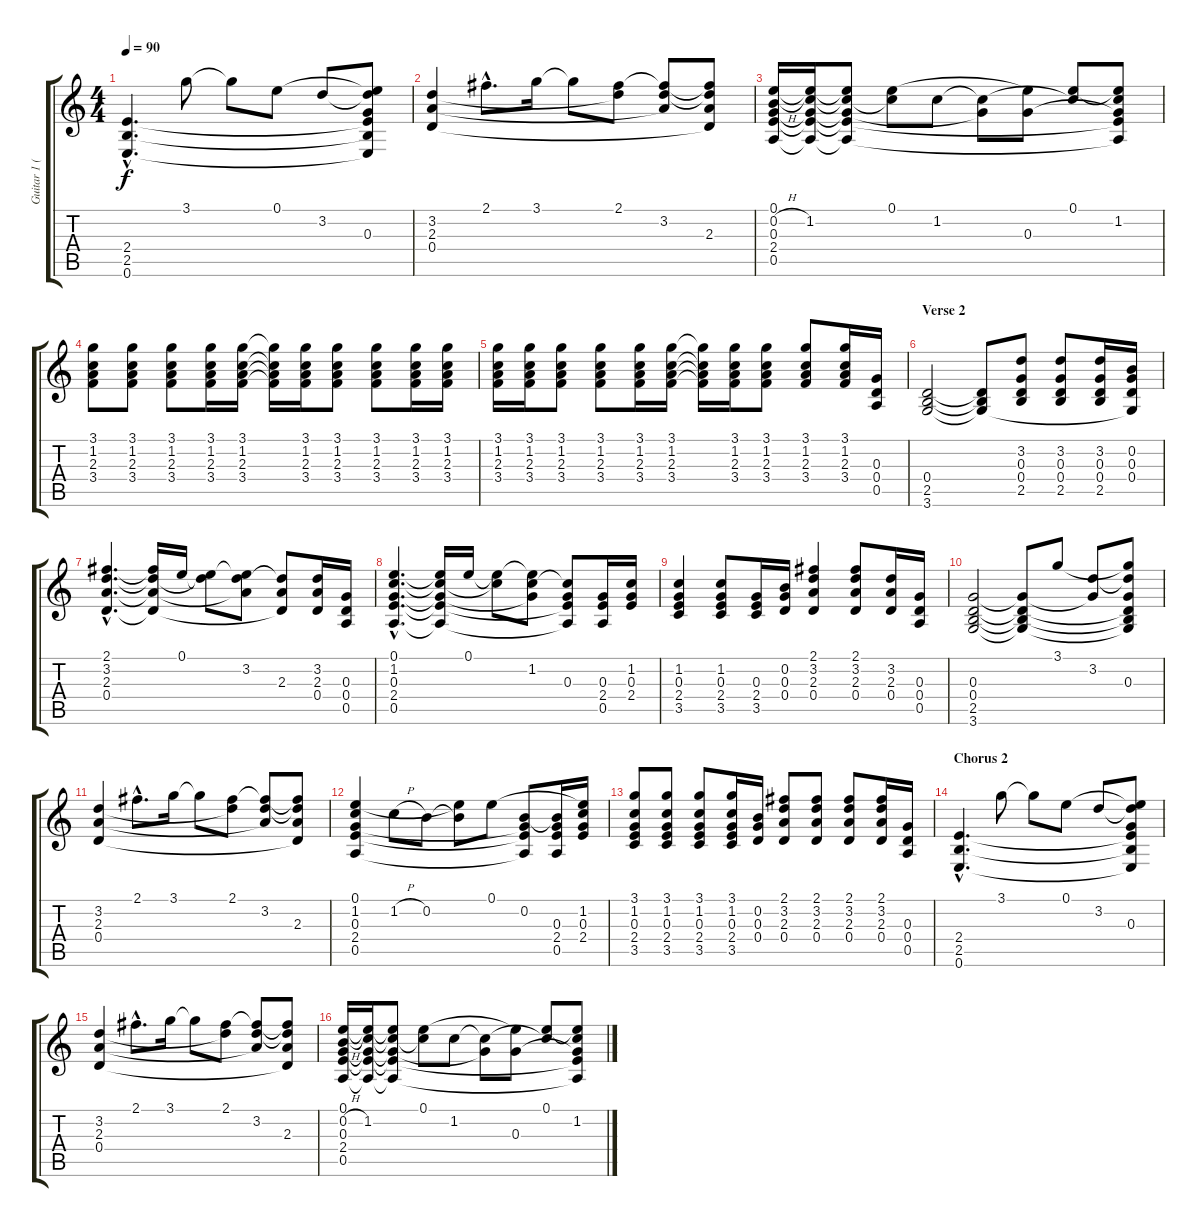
\track ("Guitar 1 (Noel)" "Guitar 1 (") {instrument overdrivenguitar}
\staff {score tabs}
\tuning (E4 B3 G3 D3 A2 E2) {hide}
\ts (4 4)
\tempo 90
\clef g2
\ks c
(2.4{hac} 2.5{hac} 0.6{hac}).4{d dy f} 3.1.8 3.1{t}.8 0.1.8 3.2.8 (0.1{t} 3.2{t} 0.3 2.4{t} 2.5{t} 0.6{t}).8 |
(3.2 2.3 0.4).4 2.1{hac}.8{d} 3.1.16 3.1{t}.8 (2.1 3.2{t}).8 (2.1{t} 3.2 2.3{t}).8 (2.1{t} 3.2{t} 2.3 0.4{t}).8 |
(0.1 0.2{h} 0.3 2.4 0.5).16 (0.1{t} 1.2 0.3{t} 2.4{t} 0.5{t}).16 (0.1{t} 1.2{t} 0.3{t} 2.4{t} 0.5{t}).8 (0.1 1.2{t}).8 1.2.8 (1.2{t} 0.3{t}).8 (0.1{t} 0.3).8 (0.1 1.2{t}).8 (0.1{t} 1.2 0.3{t} 2.4{t} 0.5{t}).8 |
(3.1 1.2 2.3 3.4).8 (3.1 1.2 2.3 3.4).8 (3.1 1.2 2.3 3.4).8 (3.1 1.2 2.3 3.4).16 (3.1 1.2 2.3 3.4).16 (3.1{t} 1.2{t} 2.3{t} 3.4{t}).16 (3.1 1.2 2.3 3.4).16 (3.1 1.2 2.3 3.4).8 (3.1 1.2 2.3 3.4).8 (3.1 1.2 2.3 3.4).16 (3.1 1.2 2.3 3.4).16 |
(3.1 1.2 2.3 3.4).16 (3.1 1.2 2.3 3.4).16 (3.1 1.2 2.3 3.4).8 (3.1 1.2 2.3 3.4).8 (3.1 1.2 2.3 3.4).16 (3.1 1.2 2.3 3.4).16 (3.1{t} 1.2{t} 2.3{t} 3.4{t}).16 (3.1 1.2 2.3 3.4).16 (3.1 1.2 2.3 3.4).8 (3.1 1.2 2.3 3.4).8 (3.1 1.2 2.3 3.4).16 (0.3 0.4 0.5).16 |
\section ("" "Verse 2")
(0.4 2.5 3.6).2 (0.4{t} 2.5{t} 3.6{t}).8 (3.2 0.3 0.4 2.5).8 (3.2 0.3 0.4 2.5).8 (3.2 0.3 0.4 2.5).16 (0.2 0.3 0.4 3.6{t}).16 |
(2.1{hac} 3.2{hac} 2.3{hac} 0.4{hac}).4{d} (2.1{t} 3.2{t} 2.3{t} 0.4{t}).16 0.1.16 (0.1{t} 3.2{t}).8 (0.1{t} 3.2 2.3{t}).8 (3.2{t} 2.3 0.4{t}).8 (3.2 2.3 0.4).16 (0.3 0.4 0.5).16 |
(0.1{hac} 1.2{hac} 0.3{hac} 2.4{hac} 0.5{hac}).4{d} (0.1{t} 1.2{t} 0.3{t} 2.4{t} 0.5{t}).16 0.1.16 (0.1{t} 1.2{t}).8 (0.1{t} 1.2 0.3{t}).8 (1.2{t} 0.3 2.4{t} 0.5{t}).8 (0.3 2.4 0.5).16 (1.2 0.3 2.4).16 |
(1.2 0.3 2.4 3.5).4 (1.2 0.3 2.4 3.5).8 (0.3 2.4 3.5).16 (0.2 0.3 0.4).16 (2.1 3.2 2.3 0.4).4 (2.1 3.2 2.3 0.4).8 (3.2 2.3 0.4).16 (0.3 0.4 0.5).16 |
(0.3 0.4 2.5 3.6).2 (0.3{t} 0.4{t} 2.5{t} 3.6{t}).8 3.1.8 (3.2 0.3{t}).8 (3.1{t} 3.2{t} 0.3 0.4{t} 2.5{t} 3.6{t}).8 |
(3.2 2.3 0.4).4 2.1{hac}.8{d} 3.1.16 3.1{t}.8 (2.1 3.2{t}).8 (2.1{t} 3.2 2.3{t}).8 (2.1{t} 3.2{t} 2.3 0.4{t}).8 |
(0.1 1.2 0.3 2.4 0.5).4 1.2{h}.8 0.2.8 (0.1{t} 0.2{t}).8 0.1.8 (0.2 0.3{t} 2.4{t} 0.5{t}).8 (0.2{t} 0.3 2.4 0.5).16 (0.1{t} 1.2 0.3 2.4).16 |
(3.1 1.2 0.3 2.4 3.5).8 (3.1 1.2 0.3 2.4 3.5).8 (3.1 1.2 0.3 2.4 3.5).8 (3.1 1.2 0.3 2.4 3.5).16 (0.2 0.3 0.4).16 (2.1 3.2 2.3 0.4).8 (2.1 3.2 2.3 0.4).8 (2.1 3.2 2.3 0.4).8 (2.1 3.2 2.3 0.4).16 (0.3 0.4 0.5).16 |
\section ("" "Chorus 2")
(2.4{hac} 2.5{hac} 0.6{hac}).4{d} 3.1.8 3.1{t}.8 0.1.8 3.2.8 (0.1{t} 3.2{t} 0.3 2.4{t} 2.5{t} 0.6{t}).8 |
(3.2 2.3 0.4).4 2.1{hac}.8{d} 3.1.16 3.1{t}.8 (2.1 3.2{t}).8 (2.1{t} 3.2 2.3{t}).8 (2.1{t} 3.2{t} 2.3 0.4{t}).8 |
(0.1 0.2{h} 0.3 2.4 0.5).16 (0.1{t} 1.2 0.3{t} 2.4{t} 0.5{t}).16 (0.1{t} 1.2{t} 0.3{t} 2.4{t} 0.5{t}).8 (0.1 1.2{t}).8 1.2.8 (1.2{t} 0.3{t}).8 (0.1{t} 0.3).8 (0.1 1.2{t}).8 (0.1{t} 1.2 0.3{t} 2.4{t} 0.5{t}).8
